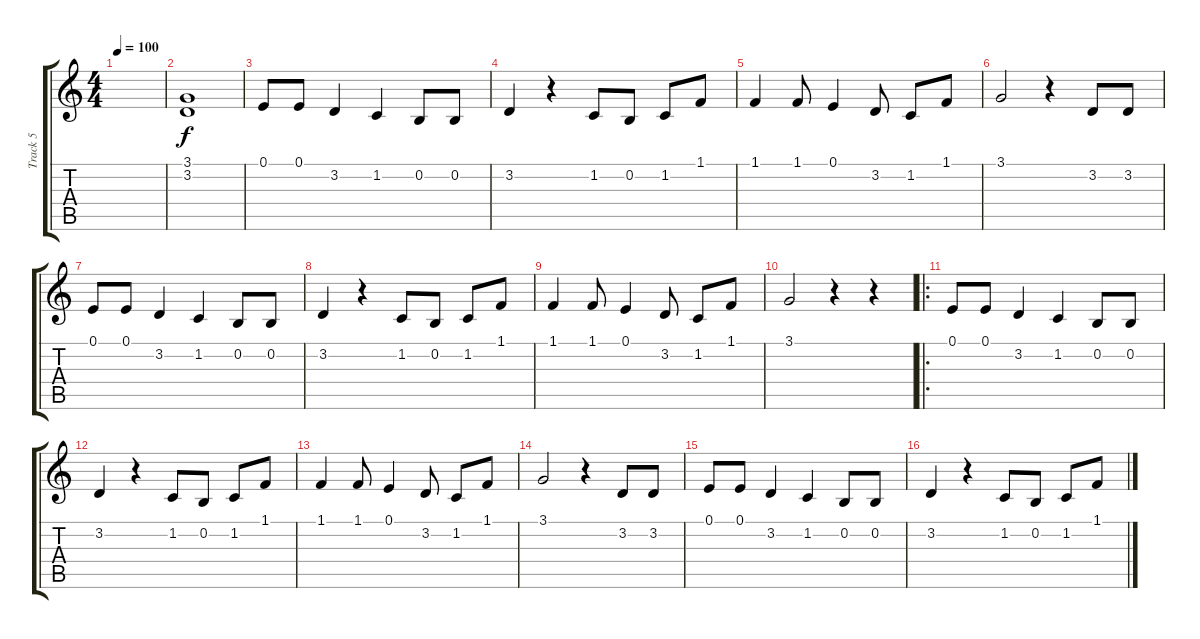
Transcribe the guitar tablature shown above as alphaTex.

\track ("Track 5" "Track 5") {instrument oboe}
\staff {score tabs}
\tuning (E4 B3 G3 D3 A2 E2) {hide}
\ts (4 4)
\tempo 100
\clef g2
\ks c
|
(3.1 3.2).1 |
0.1.8 0.1.8 3.2.4 1.2.4 0.2.8 0.2.8 |
3.2.4 r.4 1.2.8 0.2.8 1.2.8 1.1.8 |
1.1.4 1.1.8 0.1.4 3.2.8 1.2.8 1.1.8 |
3.1.2 r.4 3.2.8 3.2.8 |
0.1.8 0.1.8 3.2.4 1.2.4 0.2.8 0.2.8 |
3.2.4 r.4 1.2.8 0.2.8 1.2.8 1.1.8 |
1.1.4 1.1.8 0.1.4 3.2.8 1.2.8 1.1.8 |
3.1.2 r.4 r.4 |
\ro
0.1.8 0.1.8 3.2.4 1.2.4 0.2.8 0.2.8 |
3.2.4 r.4 1.2.8 0.2.8 1.2.8 1.1.8 |
1.1.4 1.1.8 0.1.4 3.2.8 1.2.8 1.1.8 |
3.1.2 r.4 3.2.8 3.2.8 |
0.1.8 0.1.8 3.2.4 1.2.4 0.2.8 0.2.8 |
3.2.4 r.4 1.2.8 0.2.8 1.2.8 1.1.8
